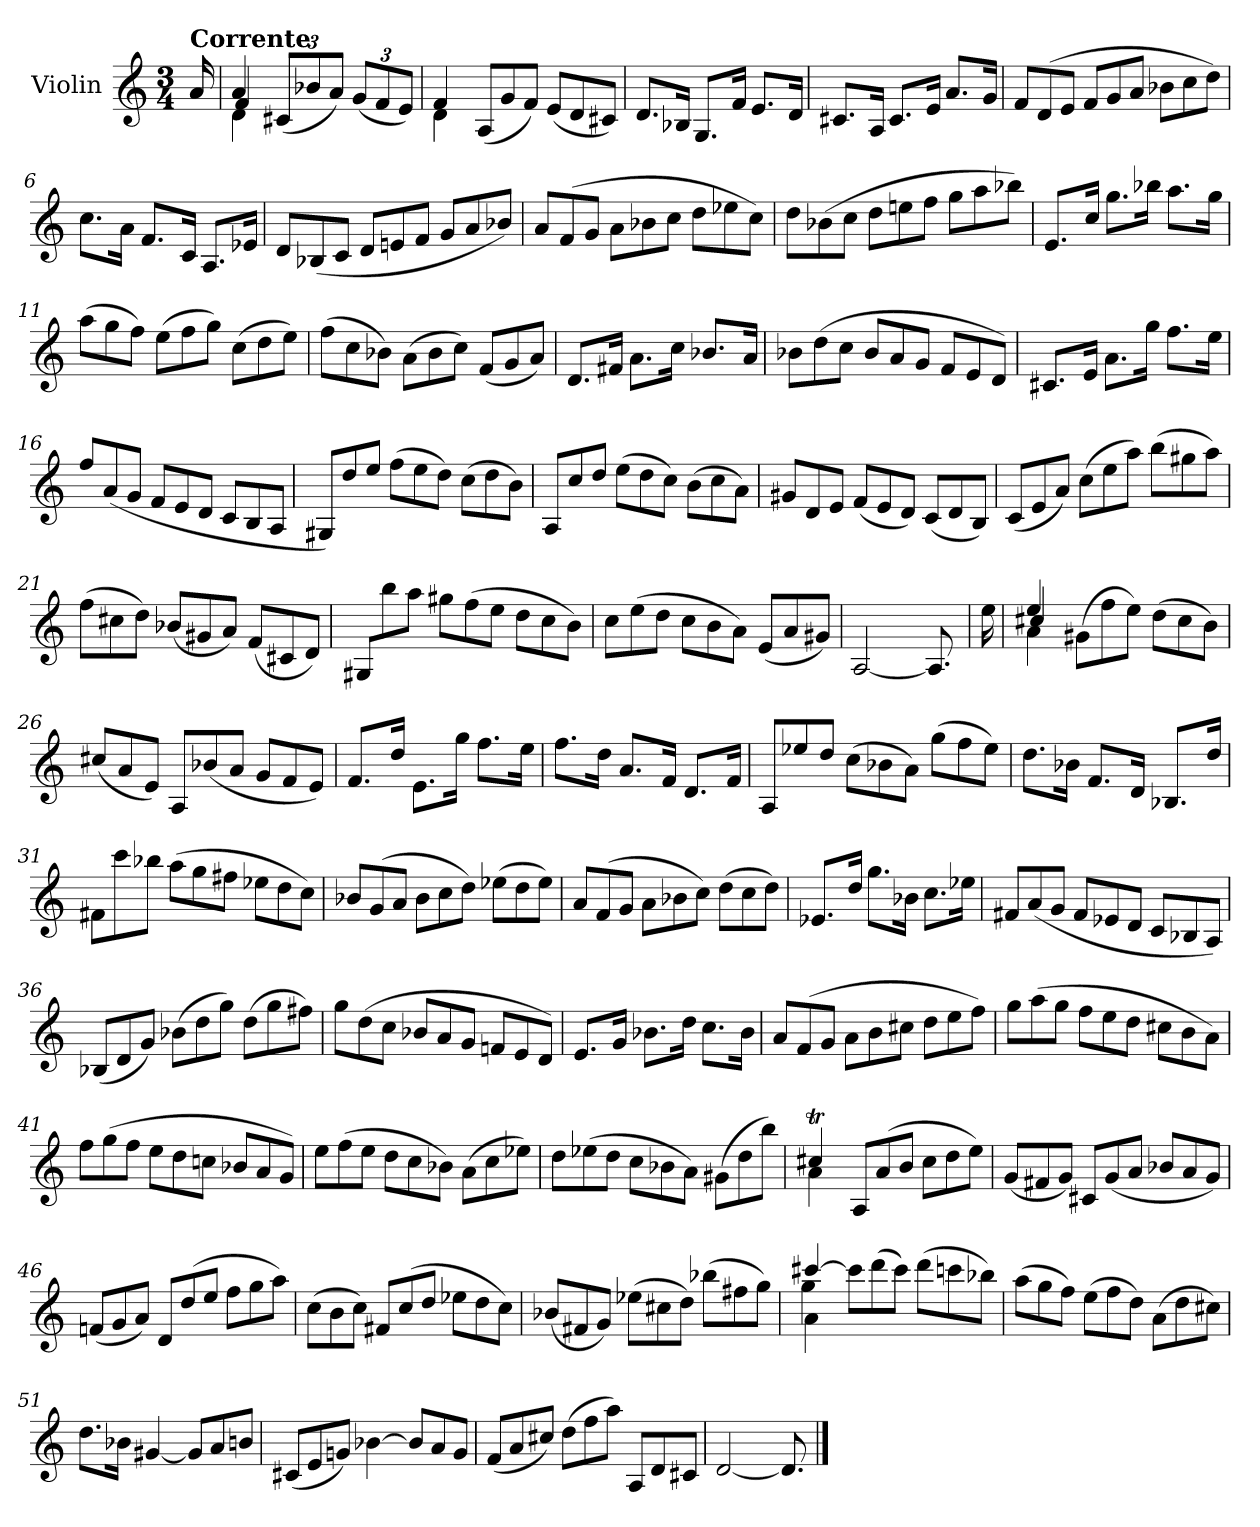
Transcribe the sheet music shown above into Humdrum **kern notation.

**kern
*part1
*staff1
*I"Violin
*I'Vln.
*clefG2
*k[]
*M3/4
=
!LO:TX:a:B:t=Corrente
16a/
=1
*^
*	*^
4a/	4d\	4f/
*Xbrackettup	*	*
(<12c#X/L	4ryy	4ryy
12b-X/	.	.
12a/J)	.	.
(<12g/L	4ryy	4ryy
12f/	.	.
12e/J)	.	.
*	*v	*v
=2	=2
4f/	4d\
*Xtuplet	*
(<12A/L	4ryy
12g/	.
12f/J)	.
(<12e/L	4ryy
12d/	.
12c#X/J)	.
*v	*v
=3
8.d/L
16B-X/Jk
8.G/L
16f/Jk
8.e/L
16d/Jk
=4
8.c#X/L
16A/Jk
8.c#/L
16e/Jk
8.a/L
16g/Jk
=5
12f/L
(>12d/
12e/J
12f/L
12g/
12a/J
12b-X\L
12cc\
12dd\J)
=6
8.cc\L
16a\Jk
8.f/L
16c/Jk
8.A/L
16e-X/Jk
=7
12d/L
(<12B-X/
12c/J
12d/L
12en/
12f/J
12g/L
12a/
12b-X/J)
=8
12a/L
(>12f/
12g/J
12a\L
12b-X\
12cc\J
12dd\L
12ee-X\
12cc\J)
=9
12dd\L
(>12b-X\
12cc\J
12dd\L
12een\
12ff\J
12gg\L
12aa\
12bb-X\J)
=10
8.e/L
16cc/Jk
8.gg\L
16bb-X\Jk
8.aa\L
16gg\Jk
=11
(>12aa\L
12gg\
12ff\J)
(>12ee\L
12ff\
12gg\J)
(>12cc\L
12dd\
12ee\J)
=12
(>12ff\L
12cc\
12b-X\J)
(>12a\L
12b-\
12cc\J)
(<12f/L
12g/
12a/J)
=13
8.d/L
16f#X/Jk
8.a\L
16cc\Jk
8.b-X/L
16a/Jk
=14
12b-X\L
(>12dd\
12cc\J
12b-/L
12a/
12g/J
12f/L
12e/
12d/J)
=15
8.c#X/L
16e/Jk
8.a\L
16gg\Jk
8.ff\L
16ee\Jk
=16
12ff/L
(<12a/
12g/J
12f/L
12e/
12d/J
12c/L
12B/
12A/J
=17
12G#X/L)
12dd/
12ee/J
(>12ff\L
12ee\
12dd\J)
(>12cc\L
12dd\
12b\J)
=18
12A/L
12cc/
12dd/J
(>12ee\L
12dd\
12cc\J)
(>12b\L
12cc\
12a\J)
=19
12g#X/L
12d/
12e/J
(<12f/L
12e/
12d/J)
(<12c/L
12d/
12B/J)
=20
(<12c/L
12e/
12a/J)
(>12cc\L
12ee\
12aa\J)
(>12bb\L
12gg#X\
12aa\J)
=21
(>12ff\L
12cc#X\
12dd\J)
(<12b-X/L
12g#X/
12a/J)
(<12f/L
12c#X/
12d/J)
=22
12G#X/L
12bb\
12aa\J
12gg#X\L
(>12ff\
12ee\J
12dd\L
12cc\
12b\J)
=23
12cc\L
(>12ee\
12dd\J
12cc\L
12b\
12a\J)
(<12e/L
12a/
12g#X/J)
=24
[2A/
8.A/]
=24X1
16ee\
=25
*^
*	*^
4ee/	4a\	4cc#X/
(>12g#X\L	4ryy	4ryy
12ff\	.	.
12ee\J)	.	.
(>12dd\L	4ryy	4ryy
12cc#\	.	.
12b\J)	.	.
*v	*v	*v
=26
(<12cc#X/L
12a/
12e/J)
12A/L
(<12b-X/
12a/J
12g/L
12f/
12e/J)
=27
8.f/L
16dd/Jk
8.e\L
16gg\Jk
8.ff\L
16ee\Jk
=28
8.ff\L
16dd\Jk
8.a/L
16f/Jk
8.d/L
16f/Jk
=29
12A/L
12ee-X/
12dd/J
(>12cc\L
12b-X\
12a\J)
(>12gg\L
12ff\
12ee-\J)
=30
8.dd\L
16b-X\Jk
8.f/L
16d/Jk
8.B-X/L
16dd/Jk
=31
12f#X\L
12ccc\
12bb-X\J
(>12aa\L
12gg\
12ff#X\J
12ee-X\L
12dd\
12cc\J)
=32
12b-X/L
(>12g/
12a/J
12b-\L
12cc\
12dd\J)
(>12ee-X\L
12dd\
12ee-\J)
=33
12a/L
(>12f/
12g/J
12a\L
12b-X\
12cc\J)
(>12dd\L
12cc\
12dd\J)
=34
8.e-X/L
16dd/Jk
8.gg\L
16b-X\Jk
8.cc\L
16ee-X\Jk
=35
12f#X/L
(<12a/
12g/J
12f#/L
12e-X/
12d/J
12c/L
12B-X/
12A/J)
=36
(<12B-X/L
12d/
12g/J)
(>12b-X\L
12dd\
12gg\J)
(>12dd\L
12gg\
12ff#X\J)
=37
12gg\L
(>12dd\
12cc\J
12b-X/L
12a/
12g/J
12fn/L
12e/
12d/J)
=38
8.e/L
16g/Jk
8.b-X\L
16dd\Jk
8.cc\L
16b-\Jk
=39
12a/L
(>12f/
12g/J
12a\L
12b\
12cc#X\J
12dd\L
12ee\
12ff\J)
=40
12gg\L
(>12aa\
12gg\J
12ff\L
12ee\
12dd\J
12cc#X\L
12b\
12a\J)
=41
12ff\L
(>12gg\
12ff\J
12ee\L
12dd\
12ccn\J
12b-X/L
12a/
12g/J)
=42
12ee\L
(>12ff\
12ee\J
12dd\L
12cc\
12b-X\J)
(>12a\L
12cc\
12ee-X\J)
=43
12dd\L
(>12ee-X\
12dd\J
12cc\L
12b-X\
12a\J)
(>12g#X\L
12dd\
12bb\J)
=44
*^
4cc#Xt/	4a\
12A/L	4ryy
(>12a/	.
12b/J	.
12cc#\L	4ryy
12dd\	.
12ee\J)	.
*v	*v
=45
(<12g/L
12f#X/
12g/J)
12c#X/L
(<12g/
12a/J
12b-X/L
12a/
12g/J)
=46
(<12fn/L
12g/
12a/J)
12d/L
(>12dd/
12ee/J
12ff\L
12gg\
12aa\J)
=47
(>12cc\L
12b\
12cc\J)
12f#X/L
(>12cc/
12dd/J
12ee-X\L
12dd\
12cc\J)
=48
(<12b-X/L
12f#X/
12g/J)
(>12ee-X\L
12cc#X\
12dd\J)
(>12bb-X\L
12ff#X\
12gg\J)
=49
*^
*	*^
[4ccc#X/	4a\	4gg\
12ccc#\L]	4ryy	4ryy
(>12ddd\	.	.
12ccc#\J)	.	.
(>12ddd\L	4ryy	4ryy
12cccn\	.	.
12bb-X\J)	.	.
*v	*v	*v
=50
(>12aa\L
12gg\
12ff\J)
(>12ee\L
12ff\
12dd\J)
(>12a\L
12dd\
12cc#X\J)
=51
8.dd\L
16b-X\Jk
[4g#X/
12g#/L]
12a/
12bn/J
=52
(<12c#X/L
12e/
12gn/J)
[4b-X\
12b-/L]
12a/
12g/J
=53
(<12f/L
12a/
12cc#X/J)
(>12dd\L
12ff\
12aa\J)
12A/L
12d/
12c#X/J
=54
[2d/
8.d/]
==
*-
